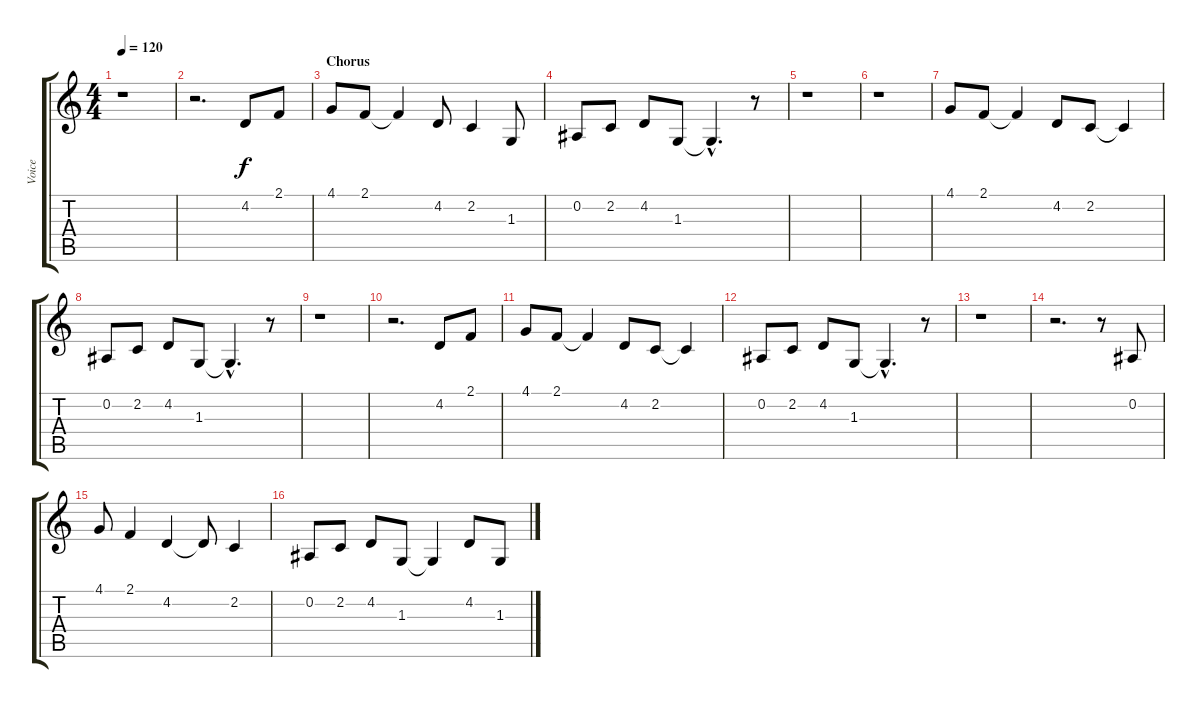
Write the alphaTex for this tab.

\track ("Voice" "Voice") {instrument clarinet}
\staff {score tabs}
\tuning (Eb4 Bb3 Gb3 Db3 Ab2 Eb2) {hide}
\ts (4 4)
\tempo 120
\clef g2
\ks c
r.1{dy f} |
r.2{d} 4.2.8{volume 13} 2.1.8 |
\section ("" "Chorus")
4.1.8 2.1.8 2.1{t}.4 4.2.8 2.2.4 1.3.8 |
0.2.8 2.2.8 4.2.8 1.3.8 1.3{hac t}.4{d} r.8 |
r.1 |
r.1 |
4.1.8 2.1.8 2.1{t}.4 4.2.8 2.2.8 2.2{t}.4 |
0.2.8 2.2.8 4.2.8 1.3.8 1.3{hac t}.4{d} r.8 |
r.1 |
r.2{d} 4.2.8 2.1.8 |
4.1.8 2.1.8 2.1{t}.4 4.2.8 2.2.8 2.2{t}.4 |
0.2.8 2.2.8 4.2.8 1.3.8 1.3{hac t}.4{d} r.8 |
r.1 |
r.2{d} r.8 0.2.8 |
4.1.8 2.1.4 4.2.4 4.2{t}.8 2.2.4 |
0.2.8 2.2.8 4.2.8 1.3.8 1.3{t}.4 4.2.8 1.3.8
